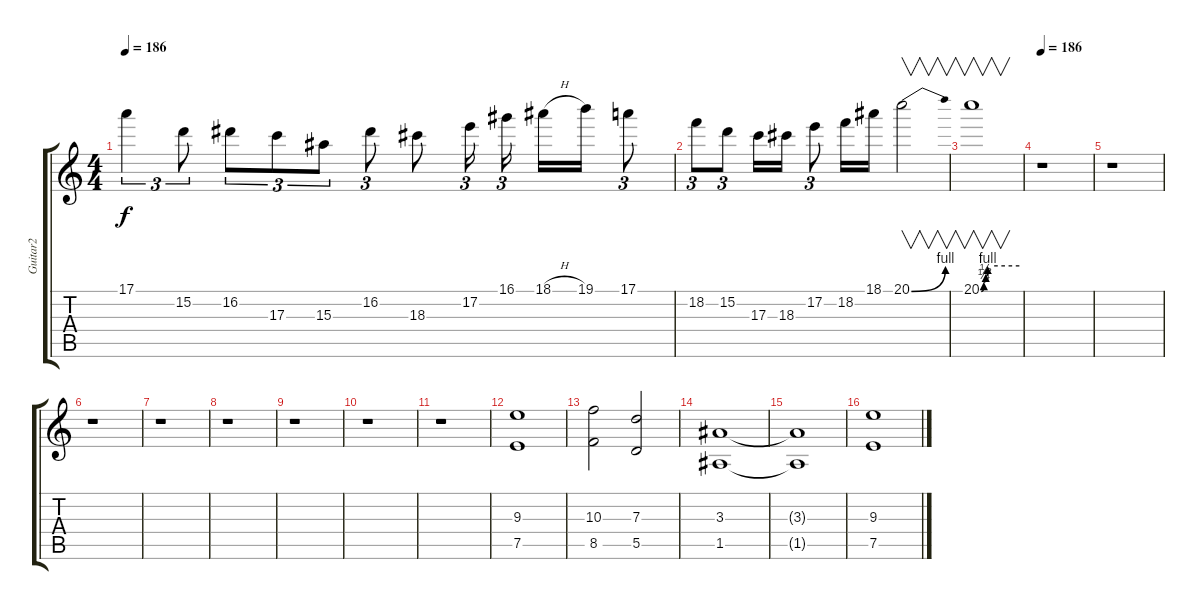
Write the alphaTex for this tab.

\track ("Guitar2" "Guitar2") {instrument distortionguitar}
\staff {score tabs}
\tuning (E4 B3 G3 D3 A2 E2) {hide}
\ts (4 4)
\tempo 186
\clef g2
\ks c
17.1{t}.4{tu (3 2) dy f} 15.2.8{tu (3 2)} 16.2.8{tu (3 2)} 17.3.8{tu (3 2)} 15.3.8{tu (3 2)} 16.2.8{tu (3 2)} 18.3.8 17.2.16{tu (3 2)} 16.1.16{tu (3 2)} 18.1{h}.16 19.1.16 17.1.8{tu (3 2)} |
18.2.8{tu (3 2)} 15.2.8{tu (3 2)} 17.3.16 18.3.16 17.2.8{tu (3 2)} 18.2.16 18.1.16 20.1{be (bend 0 0 60 4)}.2{v} |
20.1{be (custom 0 0 4 1 7 2 10 4 60 4)}.1{v} |
\tempo 186
r.1 |
r.1 |
r.1 |
r.1 |
r.1 |
r.1 |
r.1 |
r.1 |
(9.3 7.5).1 |
(10.3 8.5).2 (7.3 5.5).2 |
(3.3 1.5).1 |
(3.3{t} 1.5{t}).1 |
(9.3 7.5).1
